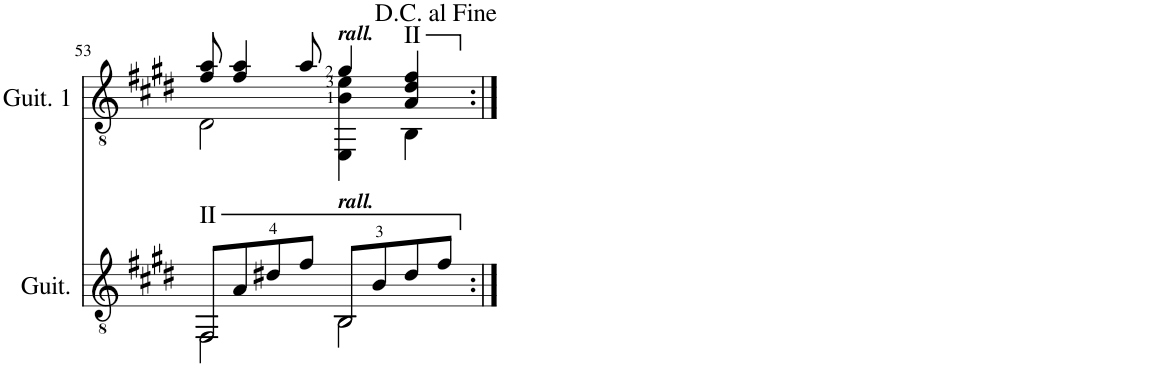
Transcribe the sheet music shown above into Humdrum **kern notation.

**kern	**kern
*part2	*part1
*staff2	*staff1
*I"Guitare	*I"Guitare
*I'Guit. 2	*I'Guit. 1
!!LO:PB:g=z
*clefX	*clefGv2
*k[f#c#g#d#]	*k[f#c#g#d#]
*M4/4	*M4/4
*met(c)	*met(c)
=53	=53
!LO:TX:a:t=II	!
!LO:N:head=open	!
*^	*^
8FF#/L	2FF#\	8f#/ 8a/	2D#\
8A/	.	4f#/ 4a/	.
8d#X/	.	.	.
8f#/J	.	8a/	.
!	!	!LO:TX:a:Bi:t=rall.	!
!LO:TX:a:Bi:t=rall.	!	!	!
!LO:N:head=open	!	!	!
8BB/L	2BB\	4g#/	4EE\ 4B\ 4e\
8B/	.	.	.
!	!	!LO:TX:a:t=II	!
8d#/	.	4A/ 4d#/ 4f#/	4BB\
8f#/J	.	.	.
*v	*v	*	*
*	*v	*v
=:|!	=:|!
*-	*-
